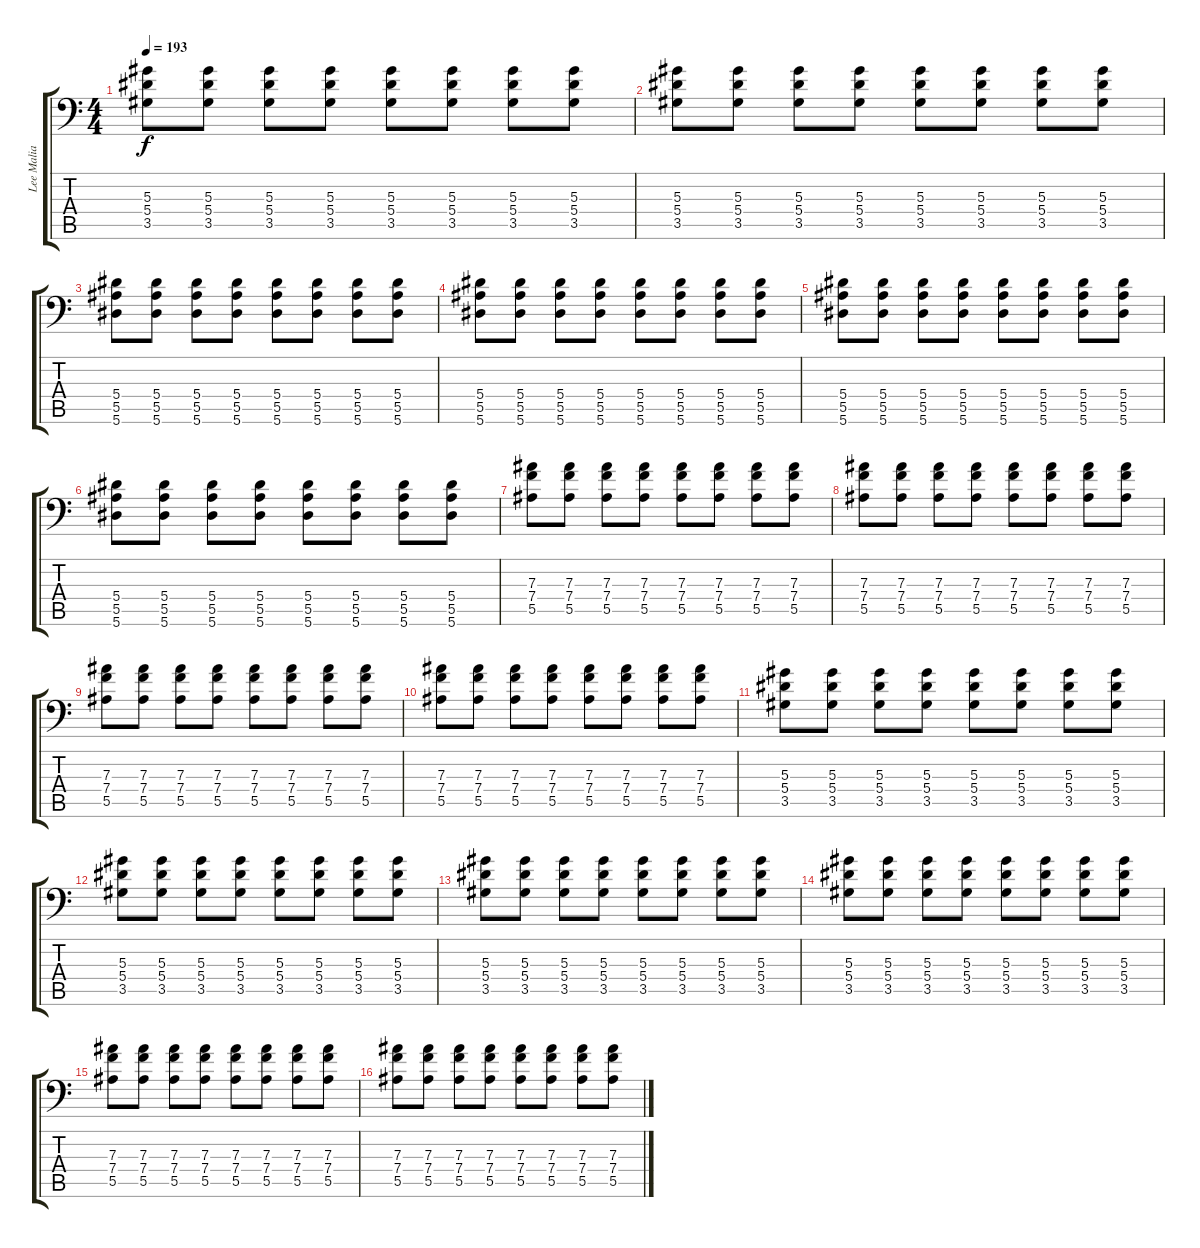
\track ("Lee Malia" "Lee Malia") {instrument distortionguitar}
\staff {score tabs}
\tuning (C4 G3 Eb3 Bb2 F2 Bb1) {hide}
\ts (4 4)
\tempo 193
\clef f4
\ks c
(5.3 5.4 3.5).8{dy f} (5.3 5.4 3.5).8 (5.3 5.4 3.5).8 (5.3 5.4 3.5).8 (5.3 5.4 3.5).8 (5.3 5.4 3.5).8 (5.3 5.4 3.5).8 (5.3 5.4 3.5).8 |
(5.3 5.4 3.5).8 (5.3 5.4 3.5).8 (5.3 5.4 3.5).8 (5.3 5.4 3.5).8 (5.3 5.4 3.5).8 (5.3 5.4 3.5).8 (5.3 5.4 3.5).8 (5.3 5.4 3.5).8 |
(5.4 5.5 5.6).8 (5.4 5.5 5.6).8 (5.4 5.5 5.6).8 (5.4 5.5 5.6).8 (5.4 5.5 5.6).8 (5.4 5.5 5.6).8 (5.4 5.5 5.6).8 (5.4 5.5 5.6).8 |
(5.4 5.5 5.6).8 (5.4 5.5 5.6).8 (5.4 5.5 5.6).8 (5.4 5.5 5.6).8 (5.4 5.5 5.6).8 (5.4 5.5 5.6).8 (5.4 5.5 5.6).8 (5.4 5.5 5.6).8 |
(5.4 5.5 5.6).8 (5.4 5.5 5.6).8 (5.4 5.5 5.6).8 (5.4 5.5 5.6).8 (5.4 5.5 5.6).8 (5.4 5.5 5.6).8 (5.4 5.5 5.6).8 (5.4 5.5 5.6).8 |
(5.4 5.5 5.6).8 (5.4 5.5 5.6).8 (5.4 5.5 5.6).8 (5.4 5.5 5.6).8 (5.4 5.5 5.6).8 (5.4 5.5 5.6).8 (5.4 5.5 5.6).8 (5.4 5.5 5.6).8 |
(7.3 7.4 5.5).8 (7.3 7.4 5.5).8 (7.3 7.4 5.5).8 (7.3 7.4 5.5).8 (7.3 7.4 5.5).8 (7.3 7.4 5.5).8 (7.3 7.4 5.5).8 (7.3 7.4 5.5).8 |
(7.3 7.4 5.5).8 (7.3 7.4 5.5).8 (7.3 7.4 5.5).8 (7.3 7.4 5.5).8 (7.3 7.4 5.5).8 (7.3 7.4 5.5).8 (7.3 7.4 5.5).8 (7.3 7.4 5.5).8 |
(7.3 7.4 5.5).8 (7.3 7.4 5.5).8 (7.3 7.4 5.5).8 (7.3 7.4 5.5).8 (7.3 7.4 5.5).8 (7.3 7.4 5.5).8 (7.3 7.4 5.5).8 (7.3 7.4 5.5).8 |
(7.3 7.4 5.5).8 (7.3 7.4 5.5).8 (7.3 7.4 5.5).8 (7.3 7.4 5.5).8 (7.3 7.4 5.5).8 (7.3 7.4 5.5).8 (7.3 7.4 5.5).8 (7.3 7.4 5.5).8 |
(5.3 5.4 3.5).8 (5.3 5.4 3.5).8 (5.3 5.4 3.5).8 (5.3 5.4 3.5).8 (5.3 5.4 3.5).8 (5.3 5.4 3.5).8 (5.3 5.4 3.5).8 (5.3 5.4 3.5).8 |
(5.3 5.4 3.5).8 (5.3 5.4 3.5).8 (5.3 5.4 3.5).8 (5.3 5.4 3.5).8 (5.3 5.4 3.5).8 (5.3 5.4 3.5).8 (5.3 5.4 3.5).8 (5.3 5.4 3.5).8 |
(5.3 5.4 3.5).8 (5.3 5.4 3.5).8 (5.3 5.4 3.5).8 (5.3 5.4 3.5).8 (5.3 5.4 3.5).8 (5.3 5.4 3.5).8 (5.3 5.4 3.5).8 (5.3 5.4 3.5).8 |
(5.3 5.4 3.5).8 (5.3 5.4 3.5).8 (5.3 5.4 3.5).8 (5.3 5.4 3.5).8 (5.3 5.4 3.5).8 (5.3 5.4 3.5).8 (5.3 5.4 3.5).8 (5.3 5.4 3.5).8 |
(7.3 7.4 5.5).8 (7.3 7.4 5.5).8 (7.3 7.4 5.5).8 (7.3 7.4 5.5).8 (7.3 7.4 5.5).8 (7.3 7.4 5.5).8 (7.3 7.4 5.5).8 (7.3 7.4 5.5).8 |
(7.3 7.4 5.5).8 (7.3 7.4 5.5).8 (7.3 7.4 5.5).8 (7.3 7.4 5.5).8 (7.3 7.4 5.5).8 (7.3 7.4 5.5).8 (7.3 7.4 5.5).8 (7.3 7.4 5.5).8
